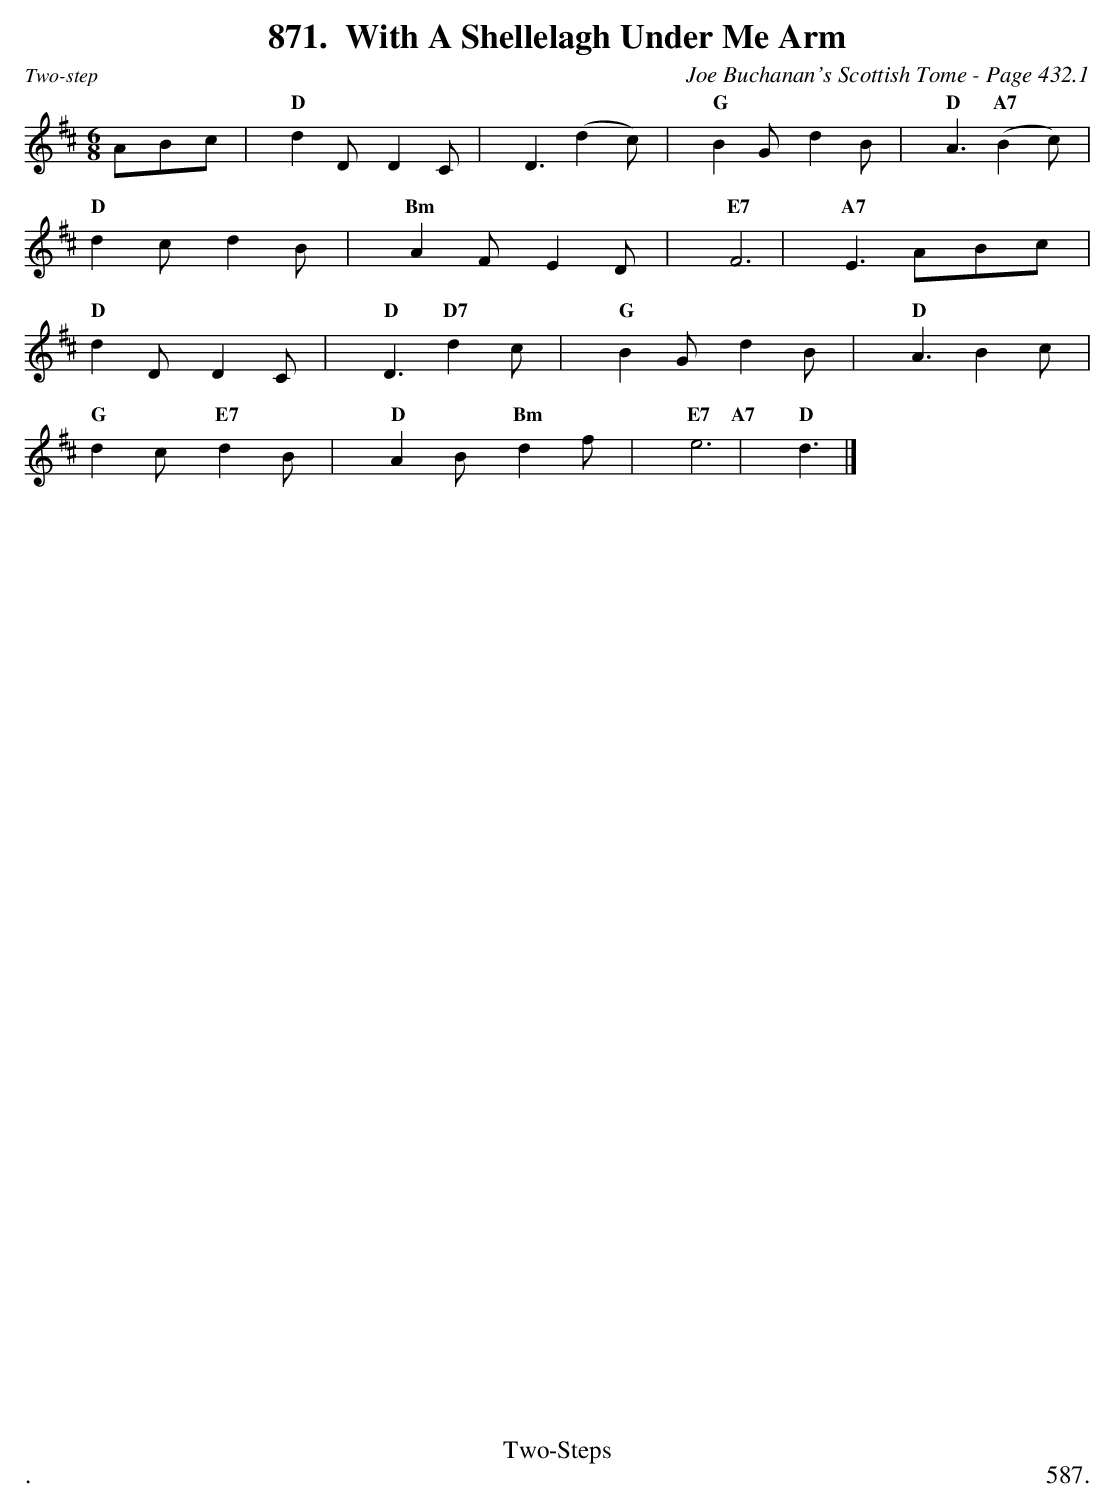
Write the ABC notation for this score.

X:1
T:With A Shellelagh Under Me Arm
C:Joe Buchanan's Scottish Tome - Page 432.1
L:1/8
M:6/8
K:D
ABc | "D"d2 D D2 C | D3 (d2 c) | "G"B2 G d2 B | "D"A3 "A7"(B2 c) |
"D"d2 c d2 B | "Bm"A2 F E2 D | "E7"F6 | "A7"E3 ABc |
"D"d2 D D2 C | "D"D3 "D7"d2 c | "G"B2 G d2 B | "D"A3 B2 c |
"G"d2 c "E7"d2 B | "D"A2 B "Bm"d2 f | "E7"e6"A7" | "D"d3 |]
